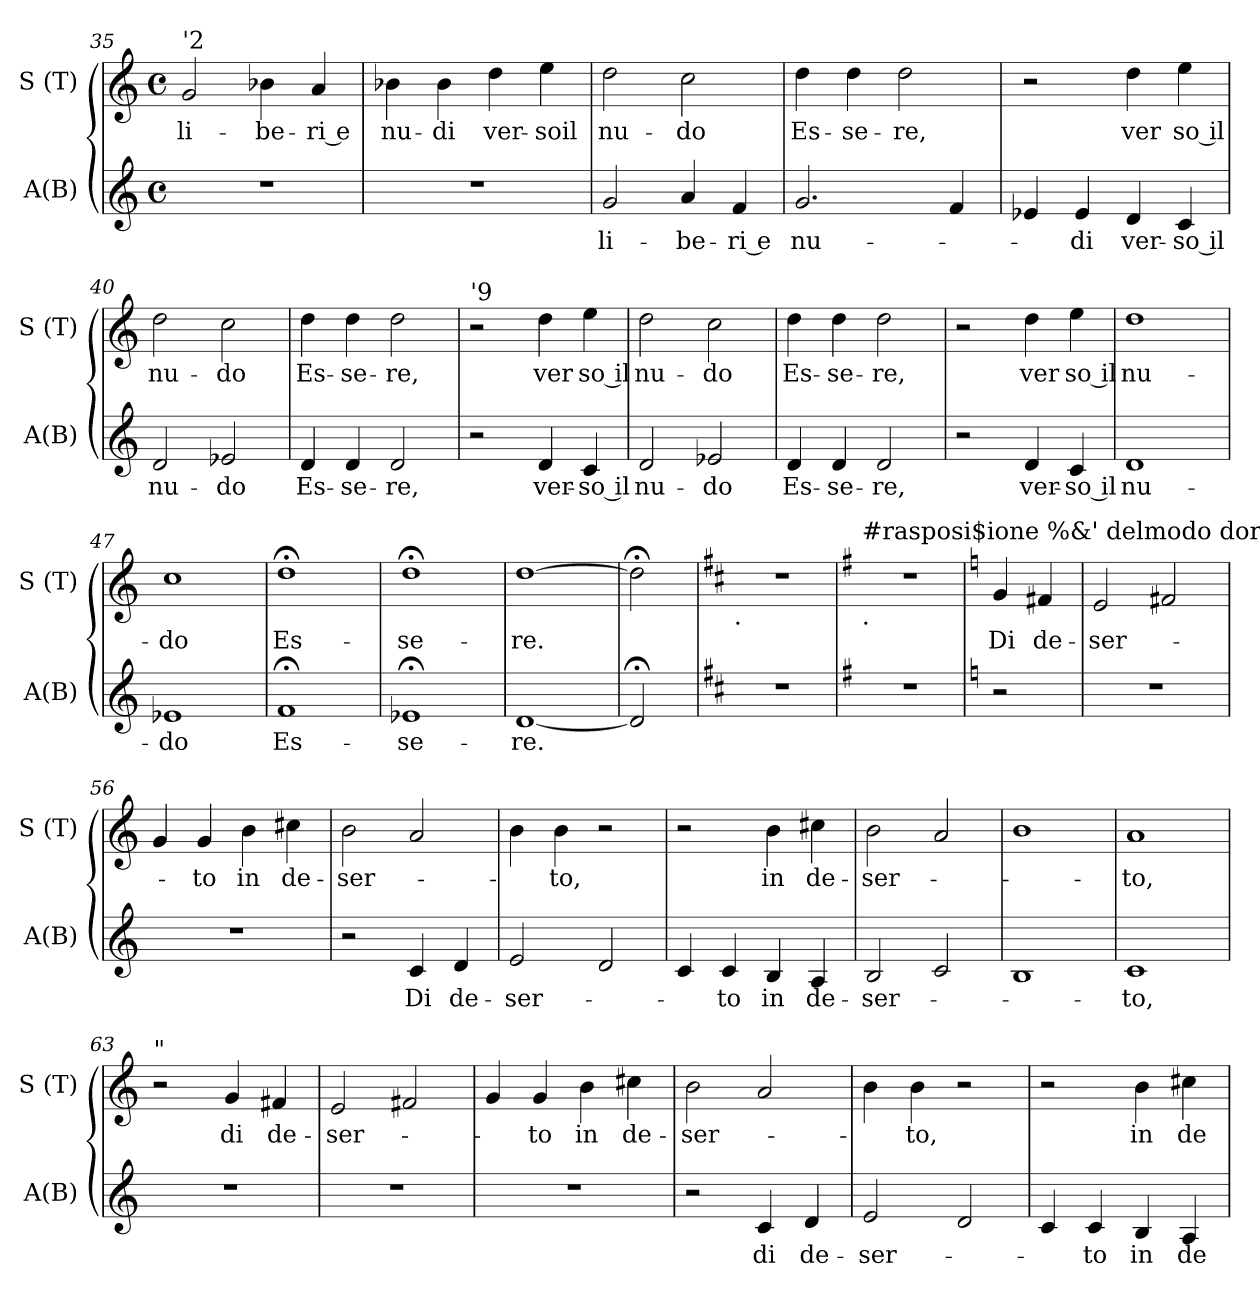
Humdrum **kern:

**kern	**text	**kern	**text
*part2	*part2	*part1	*part1
*staff2	*staff2	*staff1	*staff1
*I"A(B)	*	*I"S (T)	*
*I'A(B)	*	*I'S (T)	*
!!LO:LB:g=z
*clefG2	*	*clefG2	*
*k[]	*	*k[]	*
*C:	*	*C:	*
*M4/4	*	*M4/4	*
*met(c)	*	*met(c)	*
=35	=35	=35	=35
!	!	!LO:TX:a:t='2	!
!	!	!	!LO:LY:b
1r	.	2g/	li-
!	!	!	!LO:LY:b
.	.	4b-X\	-be-
!	!	!	!LO:LY:b:rj
.	.	4a/	ri e
=36	=36	=36	=36
!	!	!	!LO:LY:b
1r	.	4b-X\	nu-
!	!	!	!LO:LY:b
.	.	4b-\	-di
!	!	!	!LO:LY:b
.	.	4dd\	ver-
!	!	!	!LO:LY:b
.	.	4ee\	-soil
=37	=37	=37	=37
!	!LO:LY:b	!	!LO:LY:b
2g/	li-	2dd\	nu-
!	!LO:LY:b	!	!LO:LY:b
4a/	-be-	2cc\	-do
!	!LO:LY:b:rj	!	!
4f/	ri e	.	.
=38	=38	=38	=38
!	!LO:LY:b	!	!LO:LY:b
2.g/	nu-	4dd\	Es-
!	!	!	!LO:LY:b
.	.	4dd\	-se-
!	!	!	!LO:LY:b
.	.	2dd\	-re,
4f/	.	.	.
=39	=39	=39	=39
4e-X/	.	2r	.
!	!LO:LY:b	!	!
4e-/	-di	.	.
!	!LO:LY:b	!	!LO:LY:b
4d/	ver-	4dd\	ver
!	!LO:LY:b:rj	!	!LO:LY:b:rj
4c/	so il	4ee\	so il
=40	=40	=40	=40
!	!LO:LY:b	!	!LO:LY:b
2d/	nu-	2dd\	nu-
!	!LO:LY:b	!	!LO:LY:b
2e-X/	-do	2cc\	-do
=41	=41	=41	=41
!	!LO:LY:b	!	!LO:LY:b
4d/	Es-	4dd\	Es-
!	!LO:LY:b	!	!LO:LY:b
4d/	-se-	4dd\	-se-
!	!LO:LY:b	!	!LO:LY:b
2d/	-re,	2dd\	-re,
!!LO:LB:g=z
=42	=42	=42	=42
!	!	!LO:TX:a:t='9	!
2r	.	2r	.
!	!LO:LY:b	!	!LO:LY:b
4d/	ver-	4dd\	ver
!	!LO:LY:b:rj	!	!LO:LY:b:rj
4c/	so il	4ee\	so il
=43	=43	=43	=43
!	!LO:LY:b	!	!LO:LY:b
2d/	nu-	2dd\	nu-
!	!LO:LY:b	!	!LO:LY:b
2e-X/	-do	2cc\	-do
=44	=44	=44	=44
!	!LO:LY:b	!	!LO:LY:b
4d/	Es-	4dd\	Es-
!	!LO:LY:b	!	!LO:LY:b
4d/	-se-	4dd\	-se-
!	!LO:LY:b	!	!LO:LY:b
2d/	-re,	2dd\	-re,
=45	=45	=45	=45
2r	.	2r	.
!	!LO:LY:b	!	!LO:LY:b
4d/	ver-	4dd\	ver
!	!LO:LY:b:rj	!	!LO:LY:b:rj
4c/	so il	4ee\	so il
=46	=46	=46	=46
!	!LO:LY:b	!	!LO:LY:b
1d	nu-	1dd	nu-
=47	=47	=47	=47
!	!LO:LY:b	!	!LO:LY:b
1e-X	-do	1cc	-do
=48	=48	=48	=48
!	!LO:LY:b	!	!LO:LY:b
1f;	Es-	1dd;<	Es-
=49	=49	=49	=49
!	!LO:LY:b	!	!LO:LY:b
1e-X;	-se-	1dd;<	-se-
=50	=50	=50	=50
!	!LO:LY:b	!	!LO:LY:b
[<1d	-re.	[>1dd	-re.
=51	=51	=51	=51
2d;/]	.	2dd;<\]	.
!!LO:PB:g=z
=52!	=52!	=52!	=52!
*k[f#c#]	*	*k[f#c#]	*
*D:	*	*D:	*
!	!	!LO:TX:b:t=.	!
1r	.	1r	.
!!LO:LB:g=z
=53	=53	=53	=53
*k[f#]	*	*k[f#]	*
*G:	*	*G:	*
!	!	!LO:TX:a:t=#rasposi$ione %&' delmodo dorico	!
!	!	!LO:TX:b:t=.	!
1r	.	1r	.
!!LO:LB:g=z
=54	=54	=54	=54
*k[]	*	*k[]	*
*C:	*	*C:	*
!	!	!	!LO:LY:b
2r	.	4g/	Di
!	!	!	!LO:LY:b
.	.	4f#X/	de-
=55	=55	=55	=55
!	!	!	!LO:LY:b
1r	.	2e/	-ser-
.	.	2f#X/	.
=56	=56	=56	=56
1r	.	4g/	.
!	!	!	!LO:LY:b
.	.	4g/	-to
!	!	!	!LO:LY:b
.	.	4b\	in
!	!	!	!LO:LY:b
.	.	4cc#X\	de-
=57	=57	=57	=57
!	!	!	!LO:LY:b
2r	.	2b\	-ser-
!	!LO:LY:b	!	!
4c/	Di	2a/	.
!	!LO:LY:b	!	!
4d/	de-	.	.
=58	=58	=58	=58
!	!LO:LY:b	!	!
2e/	-ser-	4b\	.
!	!	!	!LO:LY:b
.	.	4b\	-to,
2d/	.	2r	.
=59	=59	=59	=59
4c/	.	2r	.
!	!LO:LY:b	!	!
4c/	-to	.	.
!	!LO:LY:b	!	!LO:LY:b
4B/	in	4b\	in
!	!LO:LY:b	!	!LO:LY:b
4A/	de-	4cc#X\	de-
=60	=60	=60	=60
!	!LO:LY:b	!	!LO:LY:b
2B/	-ser-	2b\	-ser-
2c/	.	2a/	.
=61	=61	=61	=61
1B	.	1b	.
=62	=62	=62	=62
!	!LO:LY:b	!	!LO:LY:b
1c	-to,	1a	-to,
!!LO:LB:g=z
=63	=63	=63	=63
!	!	!LO:TX:a:t="	!
1r	.	2r	.
!	!	!	!LO:LY:b
.	.	4g/	di
!	!	!	!LO:LY:b
.	.	4f#X/	de-
=64	=64	=64	=64
!	!	!	!LO:LY:b
1r	.	2e/	-ser-
.	.	2f#X/	.
=65	=65	=65	=65
1r	.	4g/	.
!	!	!	!LO:LY:b
.	.	4g/	-to
!	!	!	!LO:LY:b
.	.	4b\	in
!	!	!	!LO:LY:b
.	.	4cc#X\	de-
=66	=66	=66	=66
!	!	!	!LO:LY:b
2r	.	2b\	-ser-
!	!LO:LY:b	!	!
4c/	di	2a/	.
!	!LO:LY:b	!	!
4d/	de-	.	.
=67	=67	=67	=67
!	!LO:LY:b	!	!
2e/	-ser-	4b\	.
!	!	!	!LO:LY:b
.	.	4b\	-to,
2d/	.	2r	.
=68	=68	=68	=68
4c/	.	2r	.
!	!LO:LY:b	!	!
4c/	-to	.	.
!	!LO:LY:b	!	!LO:LY:b
4B/	in	4b\	in
!	!LO:LY:b	!	!LO:LY:b
4A/	de-	4cc#X\	de-
=	=	=	=
*-	*-	*-	*-
